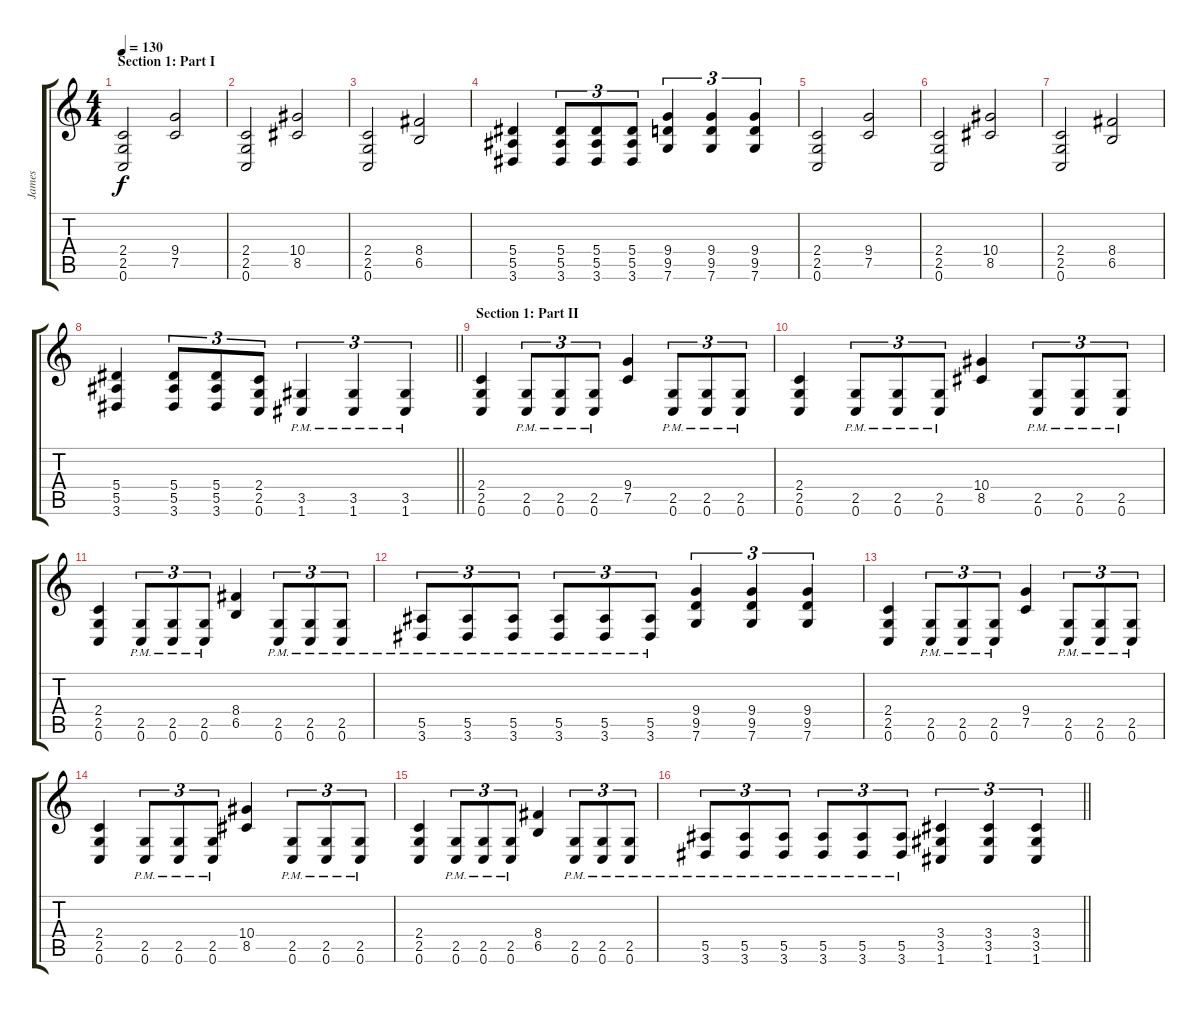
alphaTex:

\track ("James" "James") {instrument distortionguitar}
\staff {score tabs}
\tuning (C4 G3 Eb3 Bb2 F2 C2) {hide}
\ts (4 4)
\section ("" "Section 1: Part I")
\tempo 130
\clef g2
\ks c
(2.4 2.5 0.6).2{dy f} (9.4 7.5).2 |
(2.4 2.5 0.6).2 (10.4 8.5).2 |
(2.4 2.5 0.6).2 (8.4 6.5).2 |
(5.4 5.5 3.6).4 (5.4 5.5 3.6).8{tu (3 2)} (5.4 5.5 3.6).8{tu (3 2)} (5.4 5.5 3.6).8{tu (3 2)} (9.4 9.5 7.6).4{tu (3 2)} (9.4 9.5 7.6).4{tu (3 2)} (9.4 9.5 7.6).4{tu (3 2)} |
(2.4 2.5 0.6).2 (9.4 7.5).2 |
(2.4 2.5 0.6).2 (10.4 8.5).2 |
(2.4 2.5 0.6).2 (8.4 6.5).2 |
\barLineRight lightlight
(5.4 5.5 3.6).4 (5.4 5.5 3.6).8{tu (3 2)} (5.4 5.5 3.6).8{tu (3 2)} (2.4 2.5 0.6).8{tu (3 2)} (3.5{pm} 1.6{pm}).4{tu (3 2)} (3.5{pm} 1.6{pm}).4{tu (3 2)} (3.5{pm} 1.6{pm}).4{tu (3 2)} |
\section ("" "Section 1: Part II")
(2.4 2.5 0.6).4 (2.5{pm} 0.6).8{tu (3 2)} (2.5{pm} 0.6{pm}).8{tu (3 2)} (2.5{pm} 0.6{pm}).8{tu (3 2)} (9.4 7.5).4 (2.5{pm} 0.6{pm}).8{tu (3 2)} (2.5{pm} 0.6{pm}).8{tu (3 2)} (2.5{pm} 0.6{pm}).8{tu (3 2)} |
(2.4 2.5 0.6).4 (2.5{pm} 0.6{pm}).8{tu (3 2)} (2.5{pm} 0.6{pm}).8{tu (3 2)} (2.5{pm} 0.6{pm}).8{tu (3 2)} (10.4 8.5).4 (2.5{pm} 0.6{pm}).8{tu (3 2)} (2.5{pm} 0.6{pm}).8{tu (3 2)} (2.5{pm} 0.6{pm}).8{tu (3 2)} |
(2.4 2.5 0.6).4 (2.5{pm} 0.6{pm}).8{tu (3 2)} (2.5{pm} 0.6{pm}).8{tu (3 2)} (2.5{pm} 0.6{pm}).8{tu (3 2)} (8.4 6.5).4 (2.5{pm} 0.6{pm}).8{tu (3 2)} (2.5{pm} 0.6{pm}).8{tu (3 2)} (2.5{pm} 0.6{pm}).8{tu (3 2)} |
(5.5{pm} 3.6{pm}).8{tu (3 2)} (5.5{pm} 3.6{pm}).8{tu (3 2)} (5.5{pm} 3.6{pm}).8{tu (3 2)} (5.5{pm} 3.6{pm}).8{tu (3 2)} (5.5{pm} 3.6{pm}).8{tu (3 2)} (5.5{pm} 3.6{pm}).8{tu (3 2)} (9.4 9.5 7.6).4{tu (3 2)} (9.4 9.5 7.6).4{tu (3 2)} (9.4 9.5 7.6).4{tu (3 2)} |
(2.4 2.5 0.6).4 (2.5{pm} 0.6).8{tu (3 2)} (2.5{pm} 0.6{pm}).8{tu (3 2)} (2.5{pm} 0.6{pm}).8{tu (3 2)} (9.4 7.5).4 (2.5{pm} 0.6{pm}).8{tu (3 2)} (2.5{pm} 0.6{pm}).8{tu (3 2)} (2.5{pm} 0.6{pm}).8{tu (3 2)} |
(2.4 2.5 0.6).4 (2.5{pm} 0.6{pm}).8{tu (3 2)} (2.5{pm} 0.6{pm}).8{tu (3 2)} (2.5{pm} 0.6{pm}).8{tu (3 2)} (10.4 8.5).4 (2.5{pm} 0.6{pm}).8{tu (3 2)} (2.5{pm} 0.6{pm}).8{tu (3 2)} (2.5{pm} 0.6{pm}).8{tu (3 2)} |
(2.4 2.5 0.6).4 (2.5{pm} 0.6{pm}).8{tu (3 2)} (2.5{pm} 0.6{pm}).8{tu (3 2)} (2.5{pm} 0.6{pm}).8{tu (3 2)} (8.4 6.5).4 (2.5{pm} 0.6{pm}).8{tu (3 2)} (2.5{pm} 0.6{pm}).8{tu (3 2)} (2.5{pm} 0.6{pm}).8{tu (3 2)} |
\barLineRight lightlight
(5.5{pm} 3.6{pm}).8{tu (3 2)} (5.5{pm} 3.6{pm}).8{tu (3 2)} (5.5{pm} 3.6{pm}).8{tu (3 2)} (5.5{pm} 3.6{pm}).8{tu (3 2)} (5.5{pm} 3.6{pm}).8{tu (3 2)} (5.5{pm} 3.6{pm}).8{tu (3 2)} (3.4 3.5 1.6).4{tu (3 2)} (3.4 3.5 1.6).4{tu (3 2)} (3.4 3.5 1.6).4{tu (3 2)}
